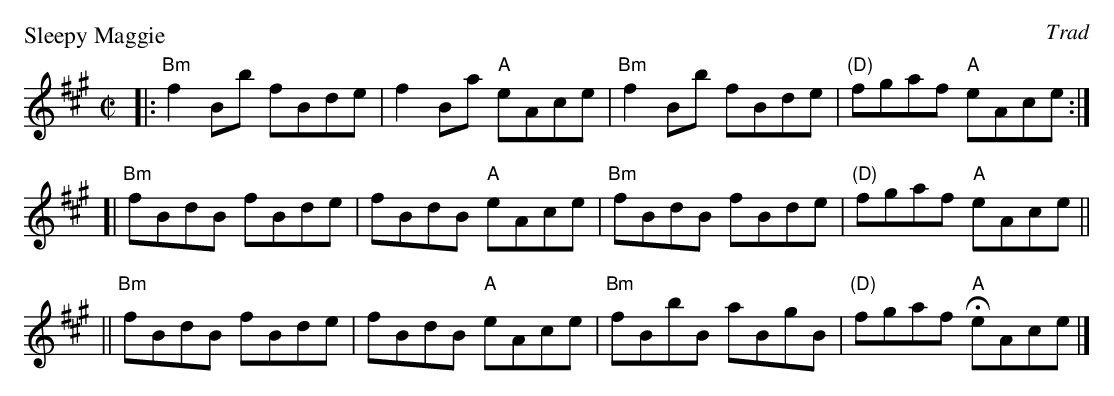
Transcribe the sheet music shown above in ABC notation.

X:1
P: Sleepy Maggie
O: Trad
M: C|
L: 1/8
K: BDorian
|: "Bm"f2Bb fBde | f2Ba "A"eAce | "Bm"f2Bb fBde | "(D)"fgaf "A"eAce :|
[| "Bm"fBdB fBde | fBdB "A"eAce | "Bm"fBdB fBde | "(D)"fgaf "A"eAce ||
|| "Bm"fBdB fBde | fBdB "A"eAce | "Bm"fBbB aBgB | "(D)"fgaf "A"HeAce |]
